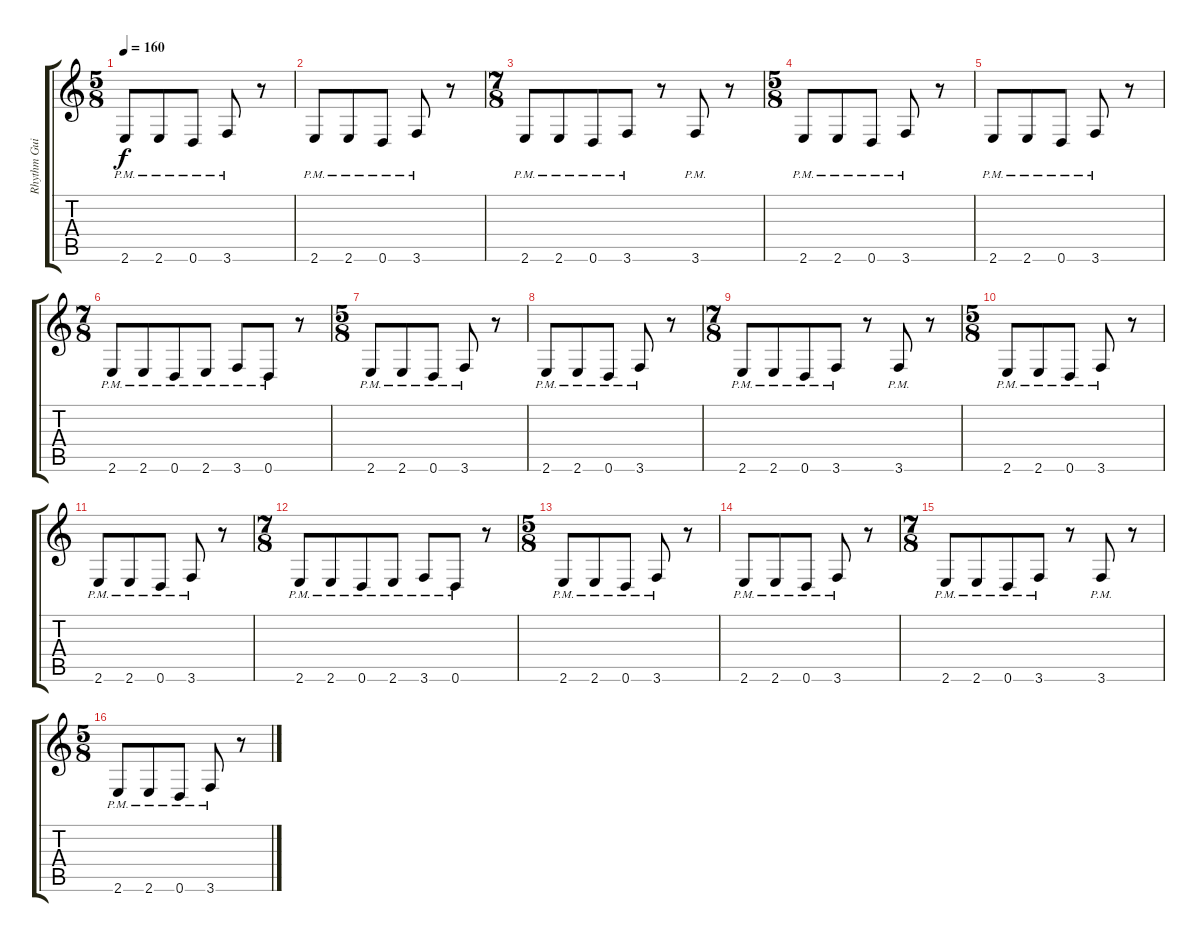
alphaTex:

\track ("Rhythm Guitar" "Rhythm Gui") {instrument overdrivenguitar}
\staff {score tabs}
\tuning (E4 B3 G3 D3 A2 D2) {hide}
\ts (5 8)
\tempo 160
\clef g2
\ks c
2.6{pm}.8{dy f instrument overdrivenguitar} 2.6{pm}.8 0.6{pm}.8 3.6{pm}.8 r.8 |
2.6{pm}.8 2.6{pm}.8 0.6{pm}.8 3.6{pm}.8 r.8 |
\ts (7 8)
2.6{pm}.8 2.6{pm}.8 0.6{pm}.8 3.6{pm}.8 r.8 3.6{pm}.8 r.8 |
\ts (5 8)
2.6{pm}.8 2.6{pm}.8 0.6{pm}.8 3.6{pm}.8 r.8 |
2.6{pm}.8 2.6{pm}.8 0.6{pm}.8 3.6{pm}.8 r.8 |
\ts (7 8)
2.6{pm}.8 2.6{pm}.8 0.6{pm}.8 2.6{pm}.8 3.6{pm}.8 0.6{pm}.8 r.8 |
\ts (5 8)
2.6{pm}.8 2.6{pm}.8 0.6{pm}.8 3.6{pm}.8 r.8 |
2.6{pm}.8 2.6{pm}.8 0.6{pm}.8 3.6{pm}.8 r.8 |
\ts (7 8)
2.6{pm}.8 2.6{pm}.8 0.6{pm}.8 3.6{pm}.8 r.8 3.6{pm}.8 r.8 |
\ts (5 8)
2.6{pm}.8 2.6{pm}.8 0.6{pm}.8 3.6{pm}.8 r.8 |
2.6{pm}.8 2.6{pm}.8 0.6{pm}.8 3.6{pm}.8 r.8 |
\ts (7 8)
2.6{pm}.8 2.6{pm}.8 0.6{pm}.8 2.6{pm}.8 3.6{pm}.8 0.6{pm}.8 r.8 |
\ts (5 8)
2.6{pm}.8 2.6{pm}.8 0.6{pm}.8 3.6{pm}.8 r.8 |
2.6{pm}.8 2.6{pm}.8 0.6{pm}.8 3.6{pm}.8 r.8 |
\ts (7 8)
2.6{pm}.8 2.6{pm}.8 0.6{pm}.8 3.6{pm}.8 r.8 3.6{pm}.8 r.8 |
\ts (5 8)
2.6{pm}.8 2.6{pm}.8 0.6{pm}.8 3.6{pm}.8 r.8
